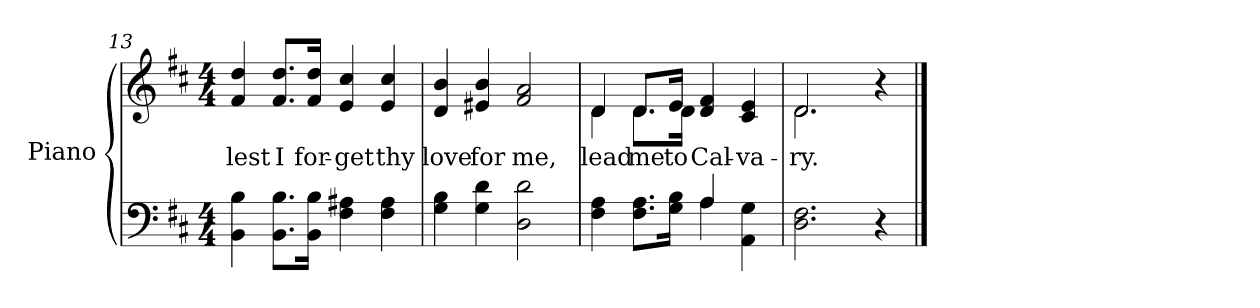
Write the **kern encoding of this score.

**kern	**kern	**text
*part2	*part1	*part1
*staff2	*staff1	*staff1
*I"Piano	*I"Piano	*
*I'Pno.	*I'Pno.	*
!!LO:LB:g=z
*clefF4	*clefG2	*
*k[f#c#]	*k[f#c#]	*
*D:	*D:	*
*M4/4	*M4/4	*
=13	=13	=13
!	!	!LO:LY:b:color=#000000
4BBi\ 4Bi	4f#i/ 4ddi	lest
!	!	!LO:LY:b:color=#000000
8.BBi\ 8.Bi\L	8.f#i/ 8.ddi/L	I
!	!	!LO:LY:b:color=#000000
16BBi\ 16Bi\Jk	16f#i/ 16ddi/Jk	for-
!	!	!LO:LY:b:color=#000000
4F#i\ 4A#Xi	4ei/ 4cc#i	-get
!	!	!LO:LY:b:color=#000000
4F#i\ 4A#i	4ei/ 4cc#i	thy
=14	=14	=14
!	!	!LO:LY:b:color=#000000
4Gi\ 4Bi	4di/ 4bi	love
!	!	!LO:LY:b:color=#000000
4Gi\ 4di	4e#Xi/ 4bi	for
!	!	!LO:LY:b:color=#000000
2Di\ 2di	2f#i/ 2ai	me,
=15	=15	=15
*^	*	*
!	!	!	!LO:LY:b:color=#000000
*	*	*^	*
4F#i\ 4Ai	2ryy	4di/	4di\	lead
!	!	!	!	!LO:LY:b:color=#000000
8.F#i\ 8.Ai\L	.	8.di/L	8.di\L	me
!	!	!	!	!LO:LY:b:color=#000000
16Gi\ 16Bi\Jk	.	16ei/Jk	16di\Jk	to
!	!	!	!	!LO:LY:b:color=#000000
4Ai/	4Ai\	4di/ 4f#i	2ryy	Cal-
!	!	!	!	!LO:LY:b:color=#000000
4AAi\ 4Gi	4ryy	4c#i/ 4ei	.	-va-
*v	*v	*	*	*
=16	=16	=16	=16
*^	*	*	*
!	!	!	!	!LO:LY:b:color=#000000
*v	*v	*	*	*
2.Di\ 2.F#i	2.di/	2.di\	-ry.
4r	4r	4ryy	.
*	*v	*v	*
==	==	==
*-	*-	*-
